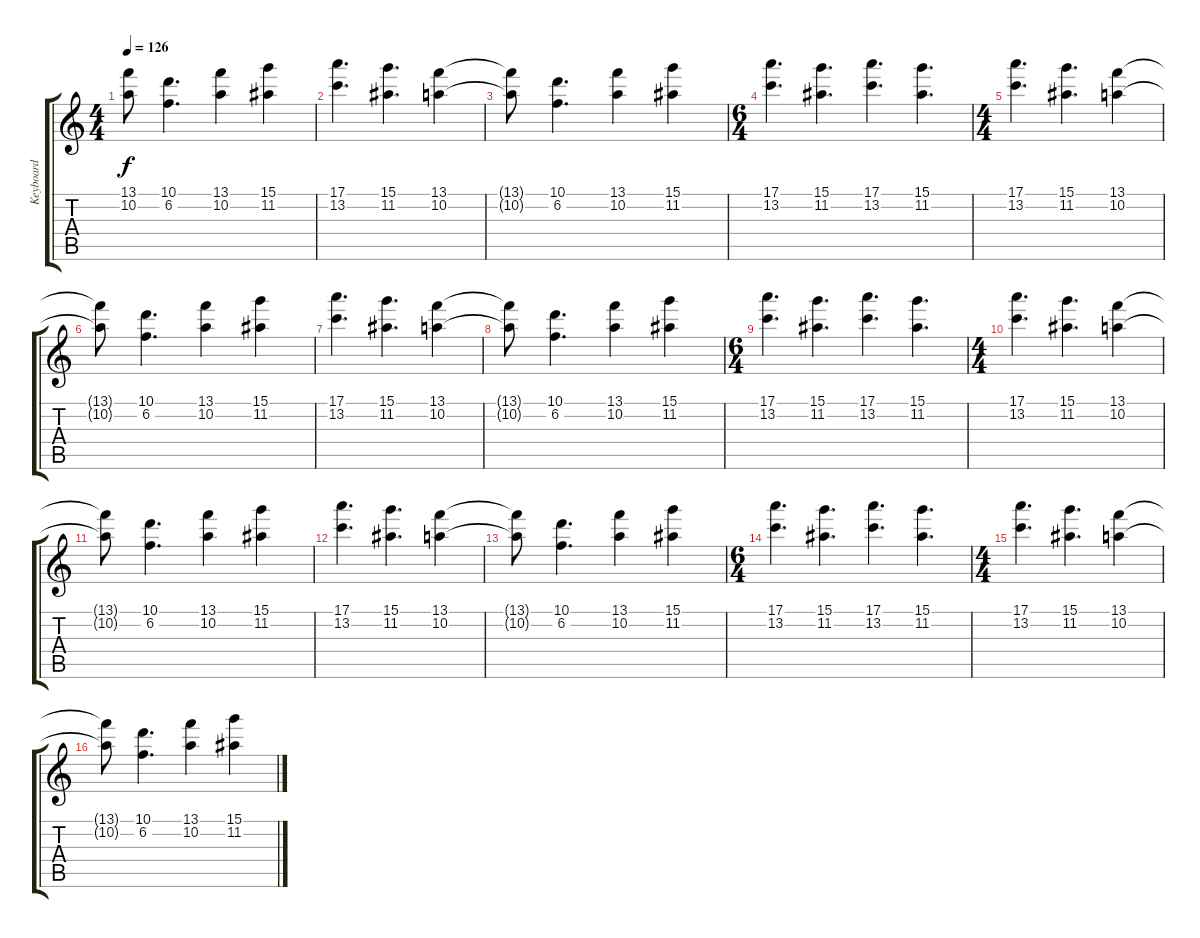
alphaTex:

\track ("Keyboard" "Keyboard") {instrument acousticguitarsteel}
\staff {score tabs}
\tuning (E4 B3 G3 D3 A2 E2) {hide}
\ts (4 4)
\tempo 126
\clef g2
\ks c
(13.1{t} 10.2{t}).8{dy f} (10.1 6.2).4{d} (13.1 10.2).4 (15.1 11.2).4 |
(17.1 13.2).4{d} (15.1 11.2).4{d} (13.1 10.2).4 |
(13.1{t} 10.2{t}).8 (10.1 6.2).4{d} (13.1 10.2).4 (15.1 11.2).4 |
\ts (6 4)
(17.1 13.2).4{d} (15.1 11.2).4{d} (17.1 13.2).4{d} (15.1 11.2).4{d} |
\ts (4 4)
(17.1 13.2).4{d} (15.1 11.2).4{d} (13.1 10.2).4 |
(13.1{t} 10.2{t}).8 (10.1 6.2).4{d} (13.1 10.2).4 (15.1 11.2).4 |
(17.1 13.2).4{d} (15.1 11.2).4{d} (13.1 10.2).4 |
(13.1{t} 10.2{t}).8 (10.1 6.2).4{d} (13.1 10.2).4 (15.1 11.2).4 |
\ts (6 4)
(17.1 13.2).4{d} (15.1 11.2).4{d} (17.1 13.2).4{d} (15.1 11.2).4{d} |
\ts (4 4)
(17.1 13.2).4{d} (15.1 11.2).4{d} (13.1 10.2).4 |
(13.1{t} 10.2{t}).8 (10.1 6.2).4{d} (13.1 10.2).4 (15.1 11.2).4 |
(17.1 13.2).4{d} (15.1 11.2).4{d} (13.1 10.2).4 |
(13.1{t} 10.2{t}).8 (10.1 6.2).4{d} (13.1 10.2).4 (15.1 11.2).4 |
\ts (6 4)
(17.1 13.2).4{d} (15.1 11.2).4{d} (17.1 13.2).4{d} (15.1 11.2).4{d} |
\ts (4 4)
(17.1 13.2).4{d} (15.1 11.2).4{d} (13.1 10.2).4 |
(13.1{t} 10.2{t}).8 (10.1 6.2).4{d} (13.1 10.2).4 (15.1 11.2).4
